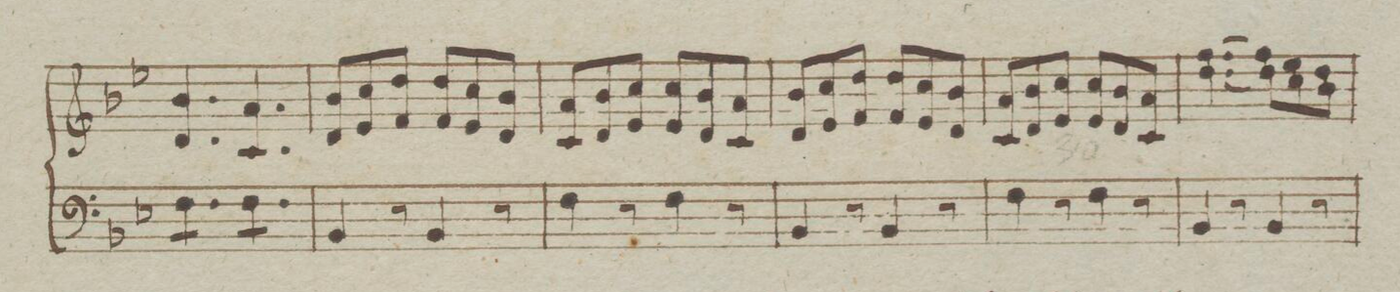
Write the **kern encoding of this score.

**kern
*I"Organo.
*clefF4
*k[b-e-]
*met(c)
*M6/8
*tremolo
8F\L
8F\
8F\J
8F\L
8F\
8F\J
*Xtremolo
=27
4BB-/
8r
4BB-/
8r
=28
4F\
8r
4F\
8r
=29
4BB-/
8r
4BB-/
8r
=30
4F\
8r
4F\
8r
=31
4BB-/
8r
4BB-/
8r
=32
*-
